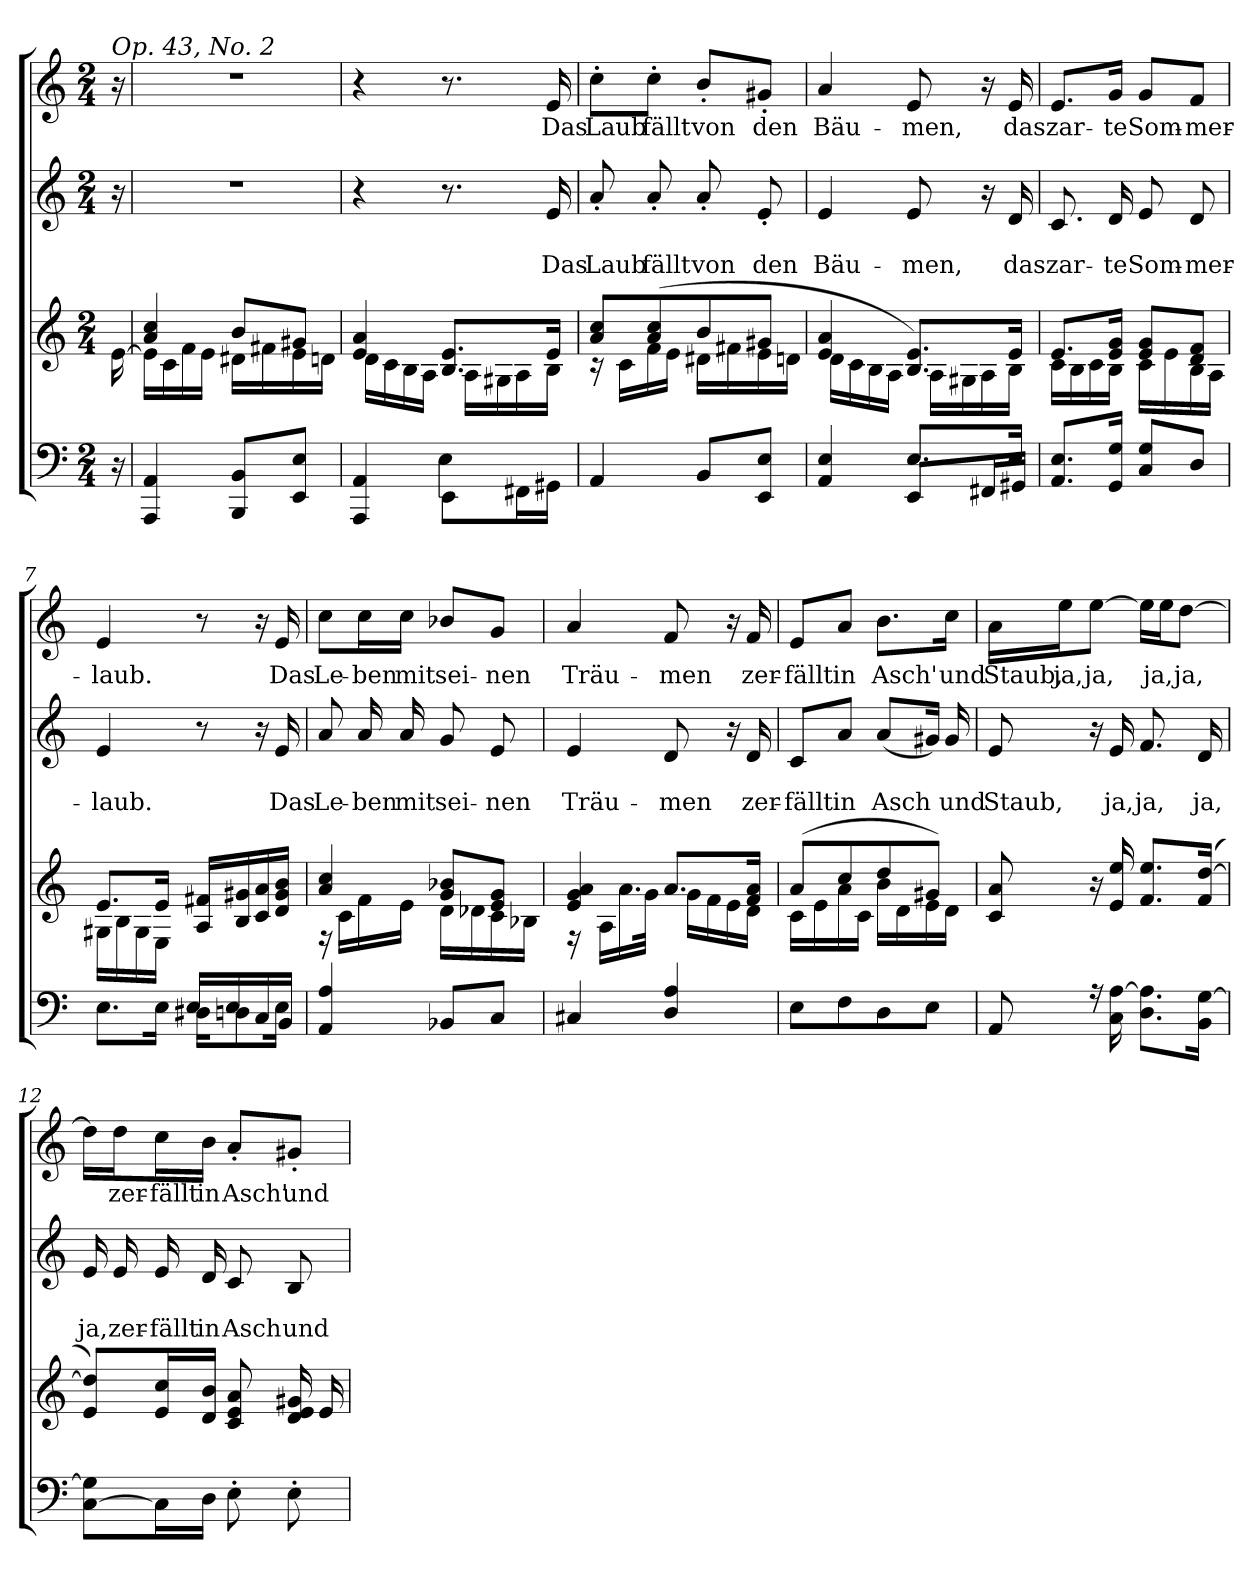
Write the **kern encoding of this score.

**kern	**kern	**kern	**text	**text	**kern	**text
*part3	*part3	*part2	*part2	*part2	*part1	*part1
*staff4	*staff3	*staff2	*staff2	*staff2	*staff1	*staff1
*clefF4	*clefG2	*clefG2	*	*	*clefG2	*
*k[]	*k[]	*k[]	*	*	*k[]	*
*C:	*C:	*C:	*	*	*C:	*
*M2/4	*M2/4	*M2/4	*	*	*M2/4	*
*MM60	*MM60	*MM60	*	*	*MM60	*
=1	=1	=1	=1	=1	=1	=1
*^	*^	*	*	*	*	*
*	*	*	*^	*	*	*	*	*
!	!	!	!	!	!	!	!	!LO:TX:a:i:t=Op. 43, No. 2	!
16r	16ryy	16ryy	16ryy	[<16e\	16r	.	.	16r	.
=2	=2	=2	=2	=2	=2	=2	=2	=2	=2
!	!	!	!	!	!LO:N:vis=1	!	!	!LO:N:vis=1	!
4AAA/ 4AA/	2ryy	2ryy	4a/ 4cc/	16e\LL]	2rdd	.	.	2rdd	.
.	.	.	.	16c\	.	.	.	.	.
.	.	.	.	16f\	.	.	.	.	.
.	.	.	.	16e\JJ	.	.	.	.	.
8BBB/ 8BB/L	.	.	8b/L	16d#X\LL	.	.	.	.	.
.	.	.	.	16f#X\	.	.	.	.	.
8EE/ 8E/J	.	.	8g#X/J	16e\	.	.	.	.	.
.	.	.	.	16dn\JJ	.	.	.	.	.
=3	=3	=3	=3	=3	=3	=3	=3	=3	=3
4AAA/ 4AA/	4ryy	2ryy	4e/ 4a/	16d\LL	4r	.	.	4r	.
.	.	.	.	16c\	.	.	.	.	.
.	.	.	.	16B\	.	.	.	.	.
.	.	.	.	16A\JJ	.	.	.	.	.
8EE\L	4E\	.	8.B/ 8.e/L	16A\LL	8.r	.	.	8.r	.
.	.	.	.	16G#X\	.	.	.	.	.
16FF#X\L	.	.	.	16A\	.	.	.	.	.
!	!	!	!	!	!	!	!LO:LY:b	!	!LO:LY:b
16GG#X\JJ	.	.	16e/Jk	16B\JJ	16e/	.	Das	16e/	Das
=4	=4	=4	=4	=4	=4	=4	=4	=4	=4
!	!	!	!	!	!	!	!LO:LY:b	!	!LO:LY:b
4AA/	2ryy	8a/ 8cc/L	16rc	2ryy	8a'>/	.	Laub	8cc'>\L	Laub
.	.	.	16c\LL	.	.	.	.	.	.
!	!	!	!	!	!	!	!LO:LY:b	!	!LO:LY:b
.	.	(>8a/ 8cc/	16f\	.	8a'>/	.	fällt	8cc'>\J	fällt
.	.	.	16e\JJ	.	.	.	.	.	.
!	!	!	!	!	!	!	!LO:LY:b	!	!LO:LY:b
8BB/L	.	8b/	16d#X\LL	.	8a'>/	.	von	8b'>/L	von
.	.	.	16f#X\	.	.	.	.	.	.
!	!	!	!	!	!	!	!LO:LY:b	!	!LO:LY:b
8EE/ 8E/J	.	8g#X/J	16e\	.	8e'>/	.	den	8g#X'>/J	den
.	.	.	16dn\JJ	.	.	.	.	.	.
=5	=5	=5	=5	=5	=5	=5	=5	=5	=5
!	!	!	!	!	!	!	!LO:LY:b	!	!LO:LY:b
4AA/ 4E/	4ryy	4e/ 4a/	16d\LL	2ryy	4e/	.	Bäu-	4a/	Bäu-
.	.	.	16c\	.	.	.	.	.	.
.	.	.	16B\	.	.	.	.	.	.
.	.	.	16A\JJ	.	.	.	.	.	.
!	!	!	!	!	!	!	!LO:LY:b	!	!LO:LY:b
8.E/L	8EE/L	8.B/ 8.e/L)	16A\LL	.	8e/	.	-men,	8e/	-men,
.	.	.	16G#X\	.	.	.	.	.	.
.	16FF#X/L	.	16A\	.	16r	.	.	16r	.
!	!	!	!	!	!	!	!LO:LY:b	!	!LO:LY:b
16E/Jk	16GG#X/JJ	16e/Jk	16B\JJ	.	16d/	.	das	16e/	das
!!LO:LB:g=z
=6	=6	=6	=6	=6	=6	=6	=6	=6	=6
!	!	!	!	!	!	!	!LO:LY:b	!	!LO:LY:b
8.AA/ 8.E/L	2ryy	2ryy	8.e/L	16c\LL	8.c/	.	zar-	8.e/L	zar-
.	.	.	.	16B\	.	.	.	.	.
.	.	.	.	16c\	.	.	.	.	.
!	!	!	!	!	!	!	!LO:LY:b	!	!LO:LY:b
16GG/ 16G/Jk	.	.	16e/ 16g/Jk	16B\JJ	16d/	.	-te	16g/Jk	-te
!	!	!	!	!	!	!	!LO:LY:b	!	!LO:LY:b
8C/ 8G/L	.	.	8e/ 8g/L	16c\LL	8e/	.	Som-	8g/L	Som-
.	.	.	.	16e\	.	.	.	.	.
!	!	!	!	!	!	!	!LO:LY:b	!	!LO:LY:b
8D/J	.	.	8d/ 8f/J	16B\	8d/	.	-mer-	8f/J	-mer-
.	.	.	.	16A\JJ	.	.	.	.	.
=7	=7	=7	=7	=7	=7	=7	=7	=7	=7
!	!	!	!	!	!	!	!LO:LY:b	!	!LO:LY:b
8.E\L	4ryy	2ryy	8.e/L	16G#X\LL	4e/	.	-laub.	4e/	-laub.
.	.	.	.	16B\	.	.	.	.	.
.	.	.	.	16G#\	.	.	.	.	.
16E\Jk	.	.	16e/Jk	16E\JJ	.	.	.	.	.
16D#X\KL	16E/LL	.	16A/ 16f#X/LL	4ryy	8r	.	.	8r	.
8Dn\	16E/	.	16B/ 16g#X/	.	.	.	.	.	.
.	16C/	.	16c/ 16a/	.	16r	.	.	16r	.
!	!	!	!	!	!	!	!LO:LY:b	!	!LO:LY:b
16E\Jk	16BB/JJ	.	16d/ 16g#/ 16b/JJ	.	16e/	.	Das	16e/	Das
=8	=8	=8	=8	=8	=8	=8	=8	=8	=8
!	!	!	!	!	!	!	!LO:LY:b	!	!LO:LY:b
4AA/ 4A/	2ryy	4a/ 4cc/	16rF	2ryy	8a/	.	Le-	8cc\L	Le-
.	.	.	16c\LL	.	.	.	.	.	.
!	!	!	!	!	!	!	!LO:LY:b	!	!LO:LY:b
.	.	.	16f\	.	16a/	.	-ben	16cc\L	-ben
!	!	!	!	!	!	!	!LO:LY:b	!	!LO:LY:b
.	.	.	16e\JJ	.	16a/	.	mit	16cc\JJ	mit
!	!	!	!	!	!	!	!LO:LY:b	!	!LO:LY:b
8BB-X/L	.	8g/ 8b-X/L	16d\LL	.	8g/	.	sei-	8b-X/L	sei-
.	.	.	16d-X\	.	.	.	.	.	.
!	!	!	!	!	!	!	!LO:LY:b	!	!LO:LY:b
8C/J	.	8e/ 8g/J	16c\	.	8e/	.	-nen	8g/J	-nen
.	.	.	16B-X\JJ	.	.	.	.	.	.
=9	=9	=9	=9	=9	=9	=9	=9	=9	=9
!	!	!	!	!	!	!	!LO:LY:b	!	!LO:LY:b
4C#X/	2ryy	4e/ 4g/ 4a/	16rF	2ryy	4e/	.	Träu-	4a/	Träu-
.	.	.	16A\LL	.	.	.	.	.	.
.	.	.	16.a\	.	.	.	.	.	.
.	.	.	32g\JJk	.	.	.	.	.	.
!	!	!	!	!	!	!	!LO:LY:b	!	!LO:LY:b
4D/ 4A/	.	8.a/L	16g\LL	.	8d/	.	-men	8f/	-men
.	.	.	16f\	.	.	.	.	.	.
.	.	.	16e\	.	16r	.	.	16r	.
!	!	!	!	!	!	!	!LO:LY:b	!	!LO:LY:b
.	.	16f/ 16a/Jk	16d\JJ	.	16d/	.	zer-	16f/	zer-
!!LO:LB:g=z
=10	=10	=10	=10	=10	=10	=10	=10	=10	=10
!	!	!	!	!	!	!	!LO:LY:b	!	!LO:LY:b
8E\L	2ryy	(>8a/L	16c\LL	2ryy	8c/L	.	-fällt	8e/L	-fällt
.	.	.	16e\	.	.	.	.	.	.
!	!	!	!	!	!	!	!LO:LY:b	!	!LO:LY:b
8F\	.	8cc/	16a\	.	8a/J	.	in	8a/J	in
.	.	.	16c\JJ	.	.	.	.	.	.
!	!	!	!	!	!	!	!LO:LY:b	!	!LO:LY:b
8D\	.	8dd/	16b\LL	.	(<8a/L	.	Asch	8.b\L	Asch'
.	.	.	16d\	.	.	.	.	.	.
8E\J	.	8g#X/J)	16e\	.	16g#X/Jk)	.	.	.	.
!	!	!	!	!	!	!	!LO:LY:b	!	!LO:LY:b
.	.	.	16d\JJ	.	16g#/	.	und	16cc\Jk	und
=11	=11	=11	=11	=11	=11	=11	=11	=11	=11
!	!	!	!	!	!	!	!LO:LY:b	!	!LO:LY:b
8AA/	2ryy	8c/ 8a/	2ryy	2ryy	8e/	.	Staub,	16a\LL	Staub,
!	!	!	!	!	!	!	!	!	!LO:LY:b
.	.	.	.	.	.	.	.	16ee\J	ja,
!	!	!	!	!	!	!	!	!	!LO:LY:b
16r	.	16r	.	.	16r	.	.	[>8ee\J	ja,
!	!	!	!	!	!	!	!LO:LY:b	!	!
16C\ [>16A\	.	16e/ 16ee/	.	.	16e/	.	ja,	.	.
!	!	!	!	!	!	!	!LO:LY:b	!	!
8.D\ 8.A\]L	.	8.f/ 8.ee/L	.	.	8.f/	.	ja,	16ee\LL]	.
!	!	!	!	!	!	!	!	!	!LO:LY:b
.	.	.	.	.	.	.	.	16ee\J	ja,
!	!	!	!	!	!	!	!	!	!LO:LY:b
.	.	.	.	.	.	.	.	[>8dd\J	ja,
!	!	!	!	!	!	!	!LO:LY:b	!	!
16BB\ [>16G\Jk	.	(<16f/ [>16dd/Jk	.	.	16d/	.	ja,	.	.
=12	=12	=12	=12	=12	=12	=12	=12	=12	=12
!	!	!	!	!	!	!	!LO:LY:b	!	!
[<8C\ 8G\]L	2ryy	8e/ 8dd/]L)	2ryy	2ryy	16e/	.	ja,	16dd\LL]	.
!	!	!	!	!	!	!	!LO:LY:b	!	!LO:LY:b
.	.	.	.	.	16e/	.	zer-	16dd\J	zer-
!	!	!	!	!	!	!	!LO:LY:b	!	!LO:LY:b
16C\L]	.	16e/ 16cc/L	.	.	16e/	.	-fällt	16cc\L	-fällt
!	!	!	!	!	!	!	!LO:LY:b	!	!LO:LY:b
16D\JJ	.	16d/ 16b/JJ	.	.	16d/	.	in	16b\JJ	in
!	!	!	!	!	!	!	!LO:LY:b	!	!LO:LY:b
8E'>\	.	8c/ 8e/ 8a/	.	.	8c/	.	Asch	8a'>/L	Asch'
!	!	!	!	!	!	!	!LO:LY:b	!	!LO:LY:b
8E'>\	.	16d/ 16e/ 16g#X/	.	.	8B/	.	und	8g#X'>/J	und
.	.	16e/	.	.	.	.	.	.	.
*v	*v	*	*	*	*	*	*	*	*
*	*v	*v	*v	*	*	*	*	*
=	=	=	=	=	=	=
*-	*-	*-	*-	*-	*-	*-
